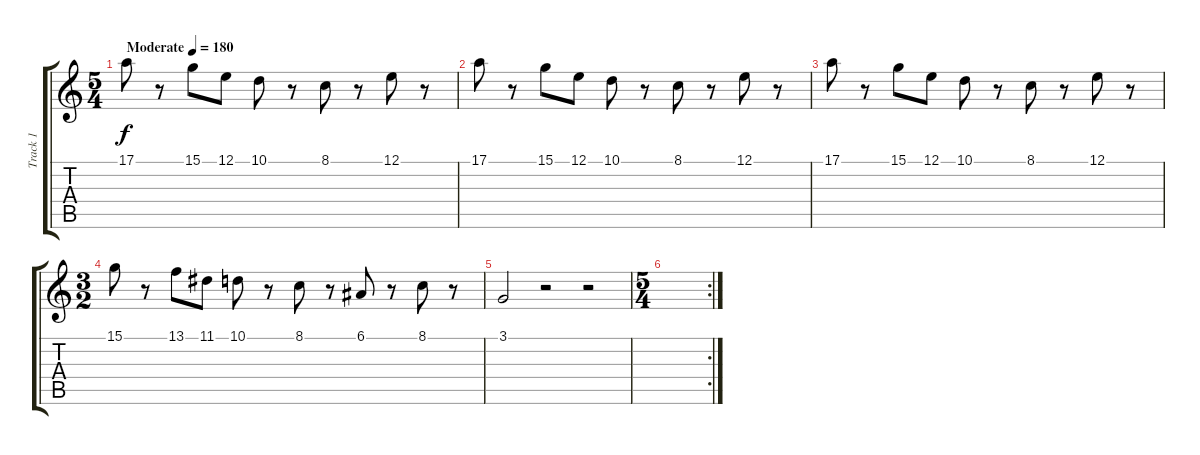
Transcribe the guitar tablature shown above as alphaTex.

\track ("Track 1" "Track 1") {instrument acousticgrandpiano}
\staff {score tabs}
\tuning (E4 B3 G3 D3 A2 E2) {hide}
\ts (5 4)
\tempo (180 "Moderate")
\clef g2
\ks c
17.1.8{dy f instrument acousticgrandpiano} r.8 15.1.8 12.1.8 10.1.8 r.8 8.1.8 r.8 12.1.8 r.8 |
17.1.8 r.8 15.1.8 12.1.8 10.1.8 r.8 8.1.8 r.8 12.1.8 r.8 |
17.1.8 r.8 15.1.8 12.1.8 10.1.8 r.8 8.1.8 r.8 12.1.8 r.8 |
\ts (3 2)
15.1.8 r.8 13.1.8 11.1.8 10.1.8 r.8 8.1.8 r.8 6.1.8 r.8 8.1.8 r.8 |
3.1.2 r.2 r.2 |
\rc 2
\ts (5 4)
